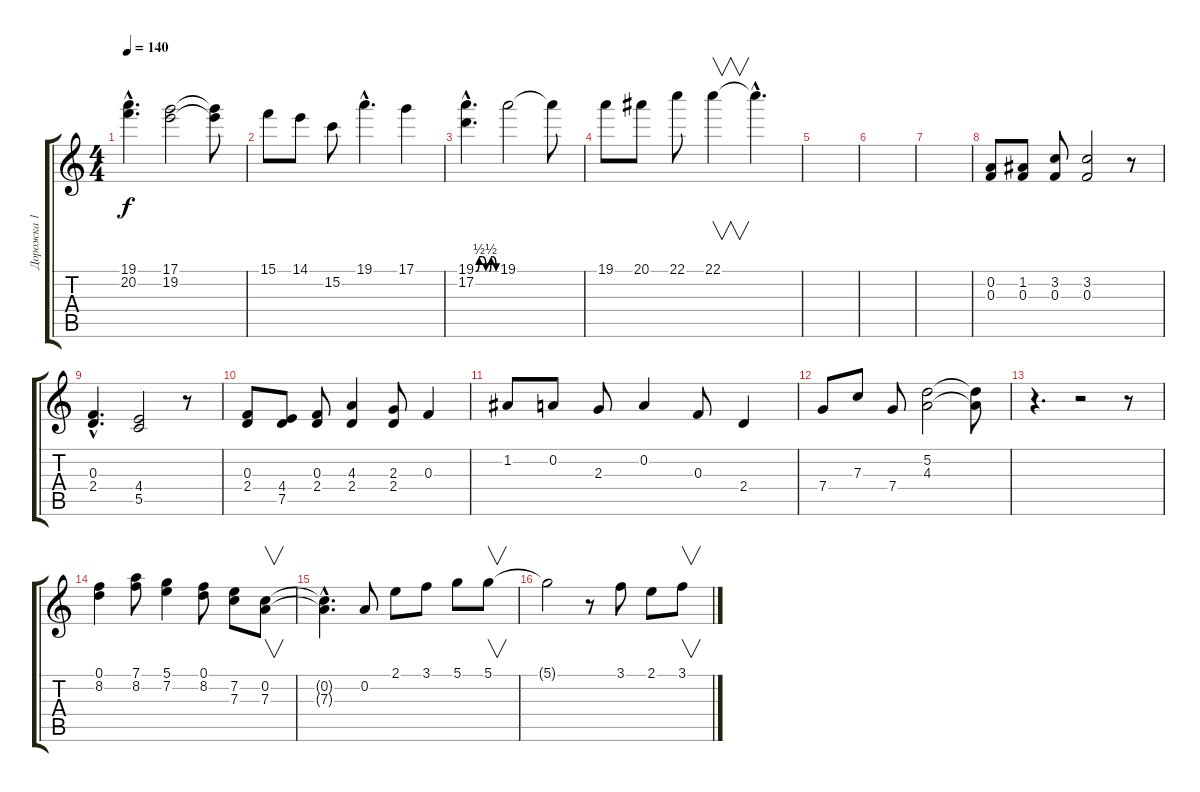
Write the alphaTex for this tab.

\track ("Дорожка 1" "Дорожка 1") {instrument distortionguitar}
\staff {score tabs}
\tuning (D4 A3 F3 C3 G2 D2) {hide}
\ts (4 4)
\tempo 140
\clef g2
\ks c
(19.1{hac} 20.2{hac}).4{d dy f} (17.1 19.2).2 (17.1{t} 19.2{t}).8 |
15.1.8 14.1.8 15.2.8 19.1{hac}.4{d} 17.1.4 |
(19.1{be (custom 0 0 10 2 20 2 30 0 40 0 45 2 50 2 60 0) hac} 17.2{hac}).4{d} 19.1.2 19.1{t}.8 |
19.1.8 20.1.8 22.1.8 22.1.4{v} 22.1{hac t}.4{d} |
|
|
|
(0.2 0.3).8 (1.2 0.3).8 (3.2 0.3).8 (3.2 0.3).2 r.8 |
(0.3{hac} 2.4{hac}).4{d} (4.4 5.5).2 r.8 |
(0.3 2.4).8 (4.4 7.5).8 (0.3 2.4).8 (4.3 2.4).4 (2.3 2.4).8 0.3.4 |
1.2.8 0.2.8 2.3.8 0.2.4 0.3.8 2.4.4 |
7.4.8 7.3.8 7.4.8 (5.2 4.3).2 (5.2{t} 4.3{t}).8 |
r.4{d} r.2 r.8 |
(0.1 8.2).4 (7.1 8.2).8 (5.1 7.2).4 (0.1 8.2).8 (7.2 7.3).8 (0.2 7.3).8{v} |
(0.2{hac t} 7.3{hac t}).4{d} 0.2.8 2.1.8 3.1.8 5.1.8 5.1.8{v} |
5.1{t}.2 r.8 3.1.8 2.1.8 3.1.8{v}
